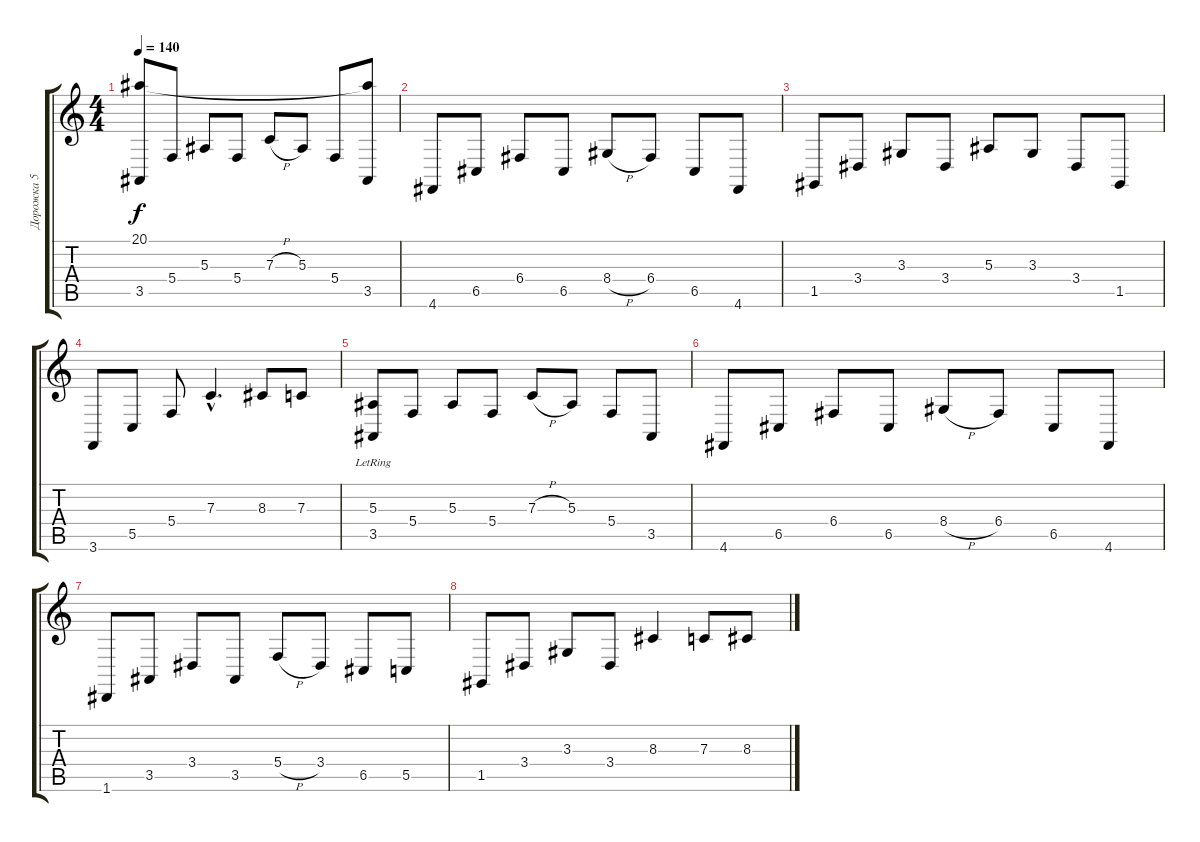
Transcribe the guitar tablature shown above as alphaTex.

\track ("Дорожка 5" "Дорожка 5") {instrument harpsichord}
\staff {score tabs}
\tuning (D4 A3 F3 C3 G2 D2) {hide}
\ts (4 4)
\tempo 140
\clef g2
\ks c
(20.1 3.5).8{dy f instrument harpsichord} 5.4.8 5.3.8 5.4.8 7.3{h}.8 5.3.8 5.4.8 (20.1{t} 3.5).8 |
4.6.8 6.5.8 6.4.8 6.5.8 8.4{h}.8 6.4.8 6.5.8 4.6.8 |
1.5.8 3.4.8 3.3.8 3.4.8 5.3.8 3.3.8 3.4.8 1.5.8 |
3.6.8 5.5.8 5.4.8 7.3{hac}.4{d} 8.3.8 7.3.8 |
(5.3{lr} 3.5).8 5.4.8 5.3.8 5.4.8 7.3{h}.8 5.3.8 5.4.8 3.5.8 |
4.6.8 6.5.8 6.4.8 6.5.8 8.4{h}.8 6.4.8 6.5.8 4.6.8 |
1.6.8 3.5.8 3.4.8 3.5.8 5.4{h}.8 3.4.8 6.5.8 5.5.8 |
1.5.8 3.4.8 3.3.8 3.4.8 8.3.4 7.3.8 8.3.8
